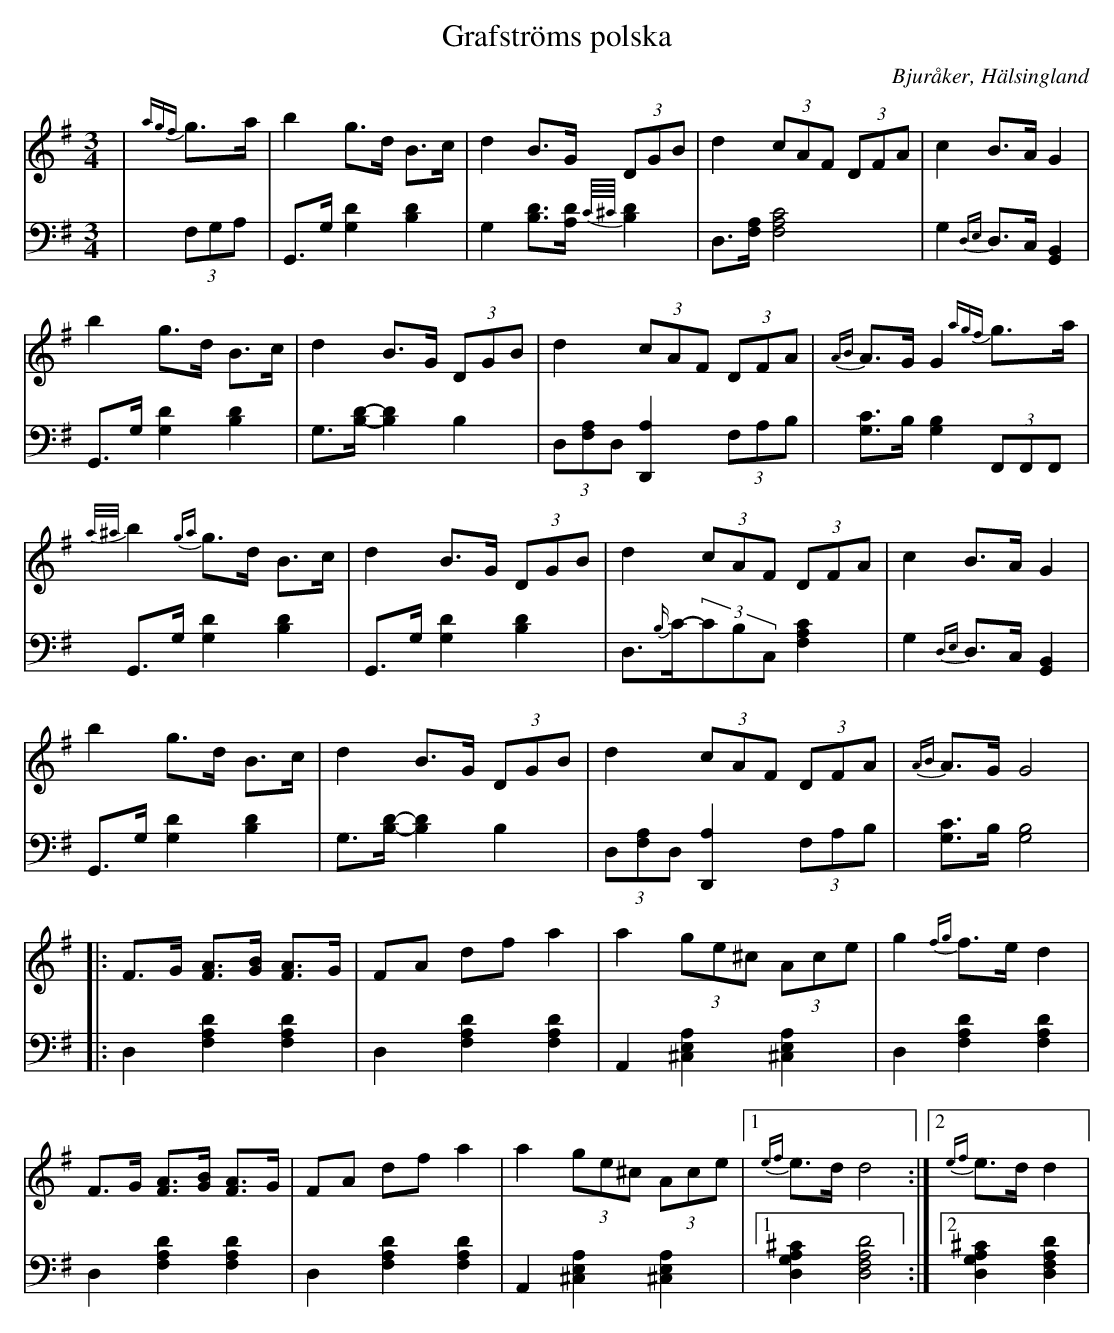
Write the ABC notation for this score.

X:1
T: Grafströms polska
O: Bjuråker, Hälsingland
M: 3/4
L: 1/8
K: G
V:1
V:2
V: 1
|{agf}g>a|b2 g>d B>c|d2 B>G (3DGB|d2 (3cAF (3DFA|c2 B>A G2|
b2 g>d B>c|d2 B>G (3DGB|d2 (3cAF (3DFA|{AB}A>G G2 {agf}g>a|
{a/^a/}b2 {ga}g>d B>c|d2 B>G (3DGB|d2 (3cAF (3DFA|c2 B>A G2|
b2 g>d B>c|d2 B>G (3DGB|d2 (3cAF (3DFA|{AB}A>G G4|
|:F>G [FA]>[GB] [FA]>G |FA df a2 |a2 (3ge^c (3Ace |g2 {fg}f>e d2 |
F>G [FA]>[GB] [FA]>G |FA df a2 |a2 (3ge^c (3Ace |1 {ef}e>d d4:|2 {ef}e>d d2|
V:2 clef=bass
|(3F,G,A, | G,,>G, [G,2D2] [B,2D2]|G,2 [B,D]>[A,D] {C//^C//}[B,D]2|D,>[F,A,] [F,4A,4C4]| G,2 {D,E,}D,>C, [G,,2B,,2]|
 G,,>G, [G,2D2] [B,2D2]|G,>[B,D]-[B,2D2] B,2|(3D,[F,A,]D, [D,,2A,2] (3F,A,B,| [G,C]>B, [G,2B,2](3F,,F,,F,,|
G,,>G, [G,2D2] [B,2D2]|G,,>G, [G,2D2] [B,2D2]|D,>{B,/}C-(3CB,C, [F,2A,2C2]| G,2 {D,E,}D,>C, [G,,2B,,2]|
 G,,>G, [G,2D2] [B,2D2]|G,>[B,D]-[B,2D2] B,2|(3D,[F,A,]D, [D,,2A,2] (3F,A,B,| [G,C]>B, [G,4B,4]|
|:D,2 [F,2A,2D2] [F,2A,2D2]|D,2 [F,2A,2D2] [F,2A,2D2]| A,,2 [^C,2E,2A,2] [^C,2E,2A,2]|D,2 [F,2A,2D2] [F,2A,2D2] |
D,2 [F,2A,2D2] [F,2A,2D2] | D,2 [F,2A,2D2] [F,2A,2D2] | A,,2 [^C,2E,2A,2] [^C,2E,2A,2]|1 [D,2G,2A,2^C2] [D,4F,4A,4D4]:|2 [D,2G,2A,2^C2] [D,2F,2A,2D2]|
